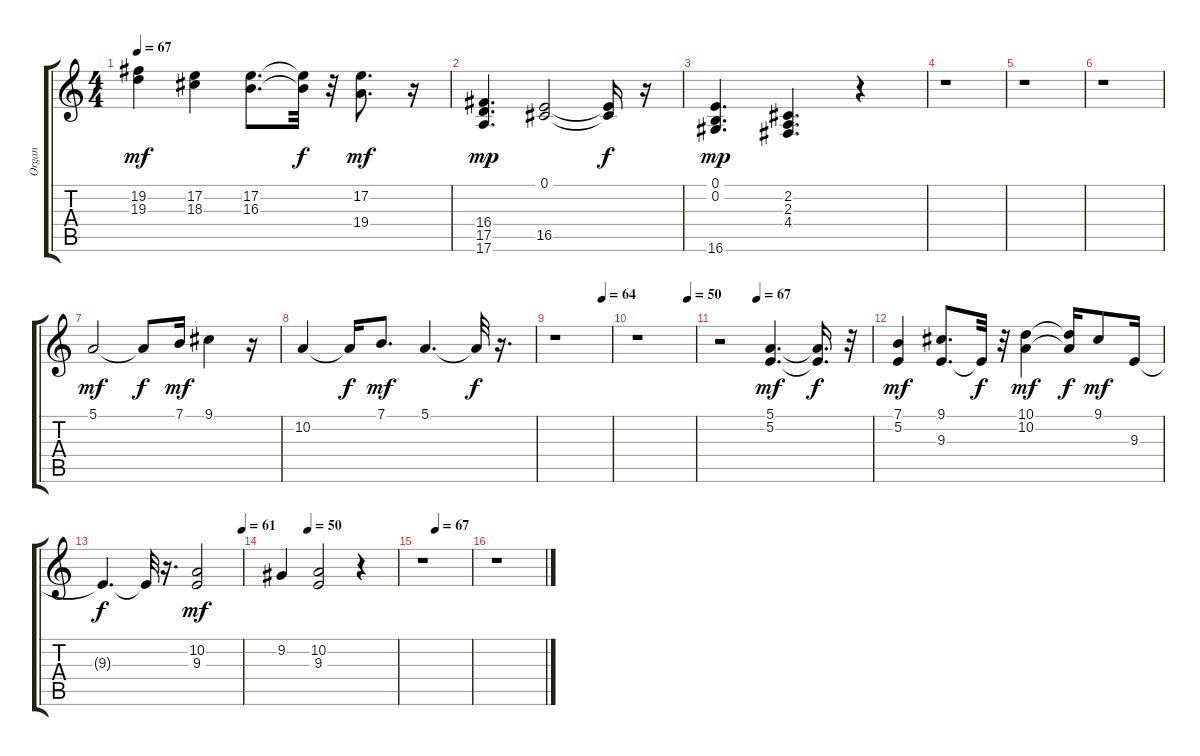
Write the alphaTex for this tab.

\track ("Organ" "Organ") {instrument rockorgan}
\staff {score tabs}
\tuning (E4 B3 G3 D3 A2 E2) {hide}
\ts (4 4)
\tempo 67
\clef g2
\ks c
(19.2 19.3).4{dy mf} (17.2 18.3).4 (17.2 16.3).8{d} (17.2{t} 16.3{t}).32{dy f} r.32 (17.2 19.4).8{d dy mf} r.16 |
(16.4 17.5 17.6).4{d dy mp} (0.1 16.5).2 (0.1{t} 16.5{t}).16{dy f} r.16 |
(0.1 0.2 16.6).4{d dy mp} (2.2 2.3 4.4).4{d} r.4 |
r.1 |
r.1 |
r.1 |
5.1.2{dy mf} 5.1{t}.8{dy f} 7.1.16{dy mf} 9.1.4 r.16 |
10.2.4 10.2{t}.16{dy f} 7.1.8{d dy mf} 5.1.4{d} 5.1{t}.32{dy f} r.16{d} |
\tempo (64 0.84375)
r.1 |
\tempo (50 0.875)
r.1 |
\tempo (67 0.25)
r.2 (5.1 5.2).4{d dy mf} (5.1{t} 5.2{t}).16{d dy f} r.32 |
(7.1 5.2).4{dy mf} (9.1 9.3).8{d} 9.3{t}.32{dy f} r.32 (10.1 10.2).4{dy mf} (10.1{t} 10.2{t}).16{dy f} 9.1.8{dy mf} 9.3.16 |
\tempo (61 1.0010416666666666)
9.3{t}.4{d dy f} 9.3{t}.32 r.16{d} (10.2 9.3).2{dy mf} |
\tempo (50 0.234375)
9.2.4 (10.2 9.3).2 r.4 |
\tempo (67 0.275)
r.1 |
r.1
